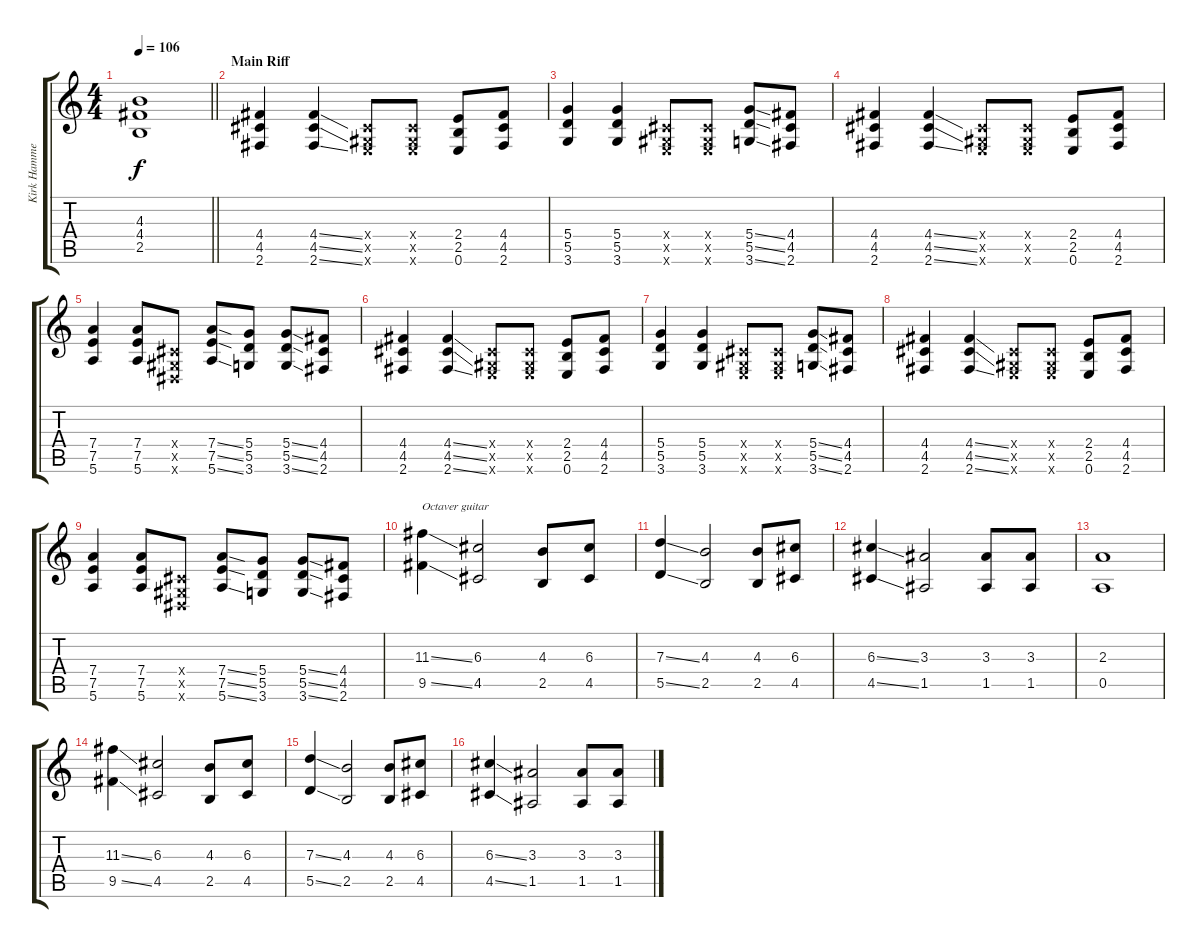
\track ("Kirk Hammett [Lead Guitar]" "Kirk Hamme") {instrument distortionguitar}
\staff {score tabs}
\tuning (E4 B3 G3 D3 A2 E2) {hide}
\ts (4 4)
\tempo 106
\clef g2
\barLineRight lightlight
\ks c
(4.3{t} 4.4{t} 2.5{t}).1{dy f} |
\section ("" "Main Riff")
(4.4 4.5 2.6).4{volume 14} (4.4{ss} 4.5{ss} 2.6{ss}).4 (-1.4{x} -1.5{x} 0.6{x}).8 (-1.4{x} -1.5{x} 0.6{x}).8 (2.4 2.5 0.6).8 (4.4 4.5 2.6).8 |
(5.4 5.5 3.6).4 (5.4 5.5 3.6).4 (-1.4{x} -1.5{x} 0.6{x}).8 (-1.4{x} -1.5{x} 0.6{x}).8 (5.4{ss} 5.5{ss} 3.6{ss}).8 (4.4 4.5 2.6).8 |
(4.4 4.5 2.6).4 (4.4{ss} 4.5{ss} 2.6{ss}).4 (-1.4{x} -1.5{x} 0.6{x}).8 (-1.4{x} -1.5{x} 0.6{x}).8 (2.4 2.5 0.6).8 (4.4 4.5 2.6).8 |
(7.4 7.5 5.6).4 (7.4 7.5 5.6).8 (-1.4{x} -1.5{x} -1.6{x}).8 (7.4{ss} 7.5{ss} 5.6{ss}).8 (5.4 5.5 3.6).8 (5.4{ss} 5.5{ss} 3.6{ss}).8 (4.4 4.5 2.6).8 |
(4.4 4.5 2.6).4 (4.4{ss} 4.5{ss} 2.6{ss}).4 (-1.4{x} -1.5{x} 0.6{x}).8 (-1.4{x} -1.5{x} 0.6{x}).8 (2.4 2.5 0.6).8 (4.4 4.5 2.6).8 |
(5.4 5.5 3.6).4 (5.4 5.5 3.6).4 (-1.4{x} -1.5{x} 0.6{x}).8 (-1.4{x} -1.5{x} 0.6{x}).8 (5.4{ss} 5.5{ss} 3.6{ss}).8 (4.4 4.5 2.6).8 |
(4.4 4.5 2.6).4 (4.4{ss} 4.5{ss} 2.6{ss}).4 (-1.4{x} -1.5{x} 0.6{x}).8 (-1.4{x} -1.5{x} 0.6{x}).8 (2.4 2.5 0.6).8 (4.4 4.5 2.6).8 |
(7.4 7.5 5.6).4 (7.4 7.5 5.6).8 (-1.4{x} -1.5{x} -1.6{x}).8 (7.4{ss} 7.5{ss} 5.6{ss}).8 (5.4 5.5 3.6).8 (5.4{ss} 5.5{ss} 3.6{ss}).8 (4.4 4.5 2.6).8 |
(11.3{ss} 9.5{ss}).4{txt "Octaver guitar"} (6.3 4.5).2 (4.3 2.5).8 (6.3 4.5).8 |
(7.3{ss} 5.5{ss}).4 (4.3 2.5).2 (4.3 2.5).8 (6.3 4.5).8 |
(6.3{ss} 4.5{ss}).4 (3.3 1.5).2 (3.3 1.5).8 (3.3 1.5).8 |
(2.3 0.5).1 |
(11.3{ss} 9.5{ss}).4 (6.3 4.5).2 (4.3 2.5).8 (6.3 4.5).8 |
(7.3{ss} 5.5{ss}).4 (4.3 2.5).2 (4.3 2.5).8 (6.3 4.5).8 |
(6.3{ss} 4.5{ss}).4 (3.3 1.5).2 (3.3 1.5).8 (3.3 1.5).8
